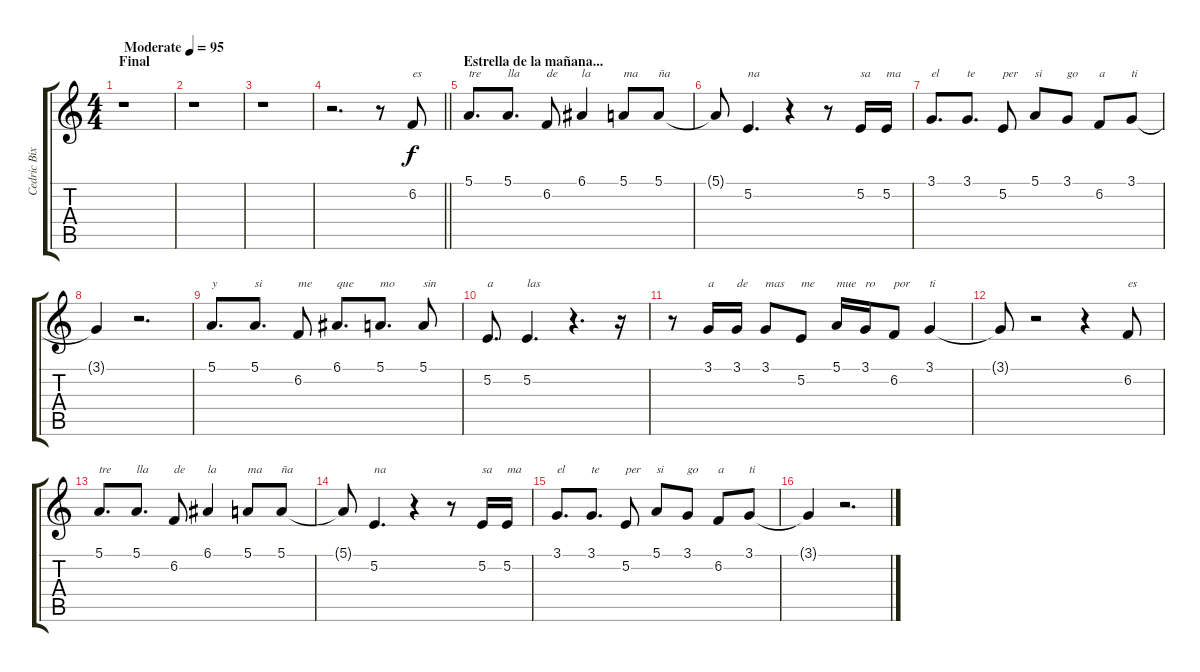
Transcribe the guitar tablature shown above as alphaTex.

\track ("Cedric Bixler-Zavala" "Cedric Bix") {instrument harmonica}
\staff {score tabs}
\tuning (E4 B3 G3 D3 A2 E2) {hide}
\ts (4 4)
\section ("" "Final")
\tempo (95 "Moderate")
\clef g2
\ks c
r.1{dy f instrument harmonica} |
r.1 |
r.1 |
\barLineRight lightlight
r.2{d} r.8 6.2.8{txt "es"} |
\section ("" "Estrella de la mañana...")
5.1.8{d txt "tre"} 5.1.8{d txt "lla"} 6.2.8{txt "de"} 6.1.4{txt "la"} 5.1.8{txt "ma"} 5.1.8{txt "ña"} |
5.1{t}.8 5.2.4{d txt "na"} r.4 r.8 5.2.16{txt "sa"} 5.2.16{txt "ma"} |
3.1.8{d txt "el"} 3.1.8{d txt "te"} 5.2.8{txt "per"} 5.1.8{txt "si"} 3.1.8{txt "go"} 6.2.8{txt "a"} 3.1.8{txt "ti"} |
3.1{t}.4 r.2{d} |
5.1.8{d txt "y"} 5.1.8{d txt "si"} 6.2.8{txt "me"} 6.1.8{d txt "que"} 5.1.8{d txt "mo"} 5.1.8{txt "sin"} |
5.2.8{d txt "a"} 5.2.4{d txt "las"} r.4{d} r.16 |
r.8 3.1.16{txt "a"} 3.1.16{txt "de"} 3.1.8{txt "mas"} 5.2.8{txt "me"} 5.1.16{txt "mue"} 3.1.16{txt "ro"} 6.2.8{txt "por"} 3.1.4{txt "ti"} |
3.1{t}.8 r.2 r.4 6.2.8{txt "es"} |
5.1.8{d txt "tre"} 5.1.8{d txt "lla"} 6.2.8{txt "de"} 6.1.4{txt "la"} 5.1.8{txt "ma"} 5.1.8{txt "ña"} |
5.1{t}.8 5.2.4{d txt "na"} r.4 r.8 5.2.16{txt "sa"} 5.2.16{txt "ma"} |
3.1.8{d txt "el"} 3.1.8{d txt "te"} 5.2.8{txt "per"} 5.1.8{txt "si"} 3.1.8{txt "go"} 6.2.8{txt "a"} 3.1.8{txt "ti"} |
3.1{t}.4 r.2{d}
